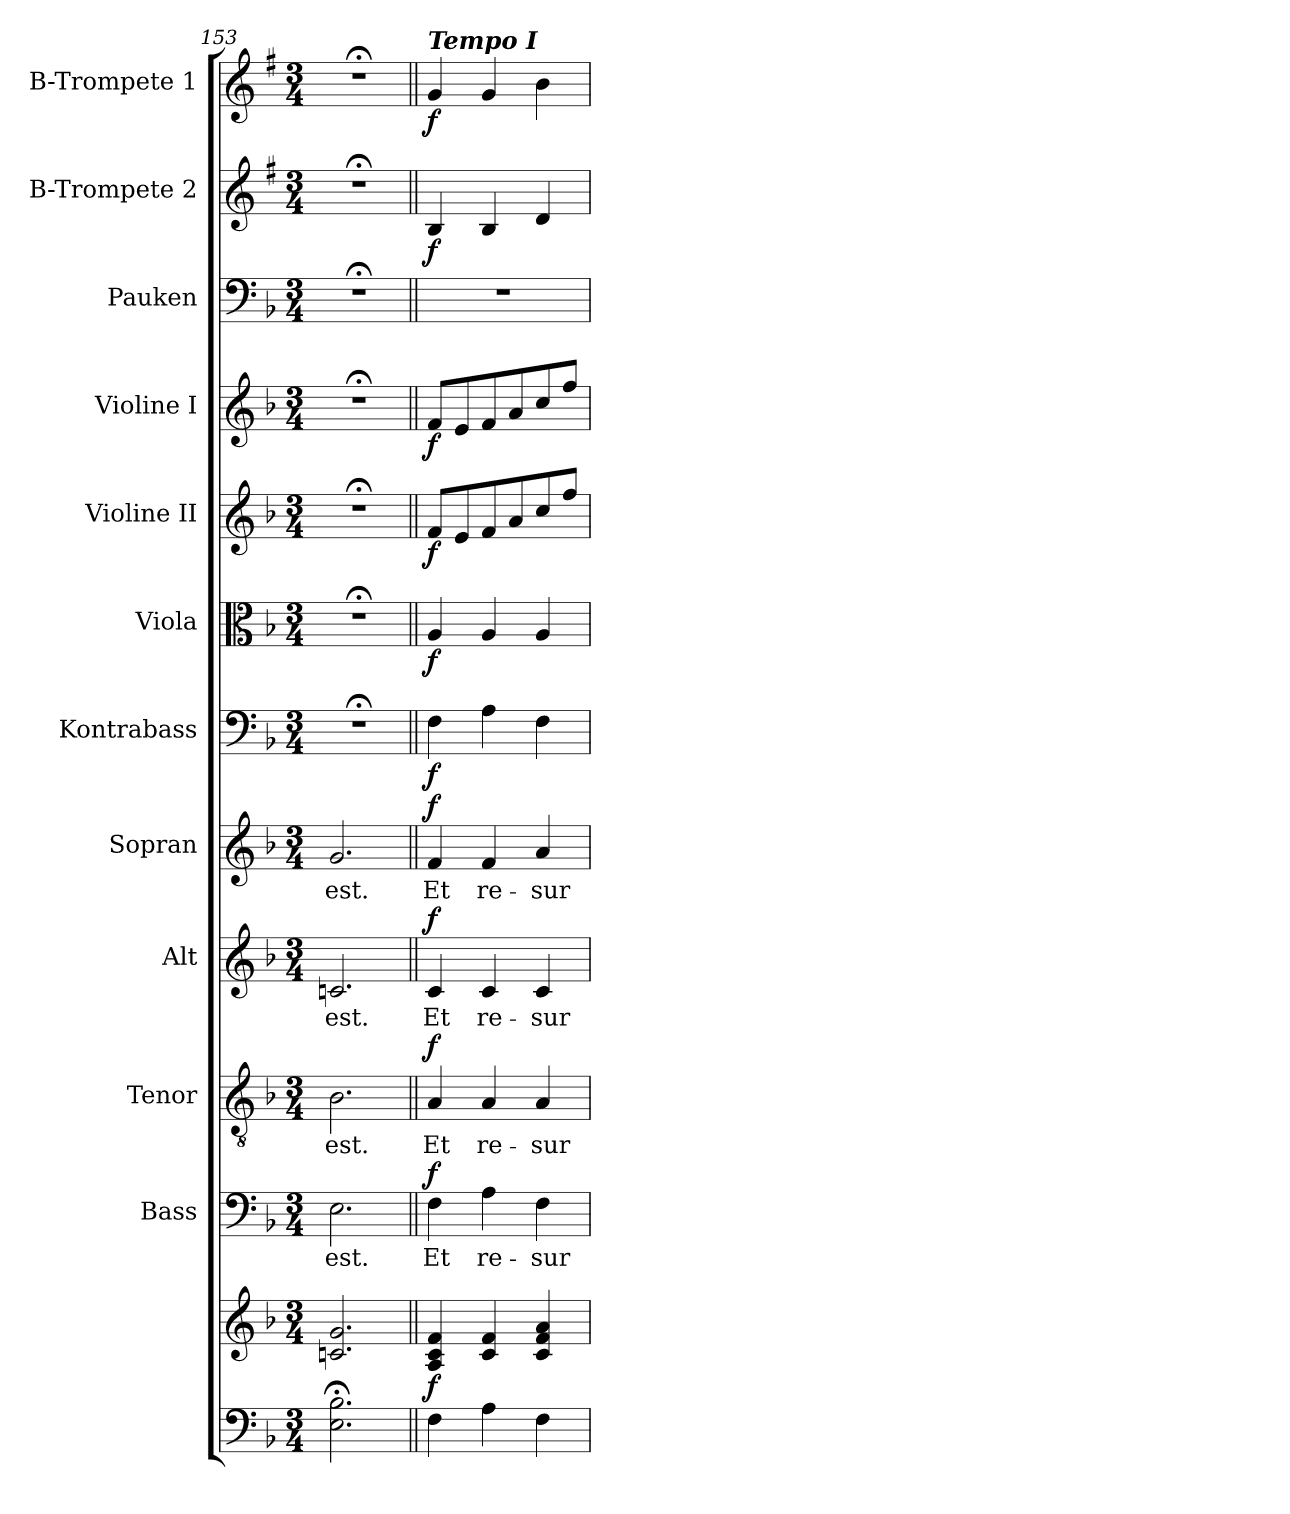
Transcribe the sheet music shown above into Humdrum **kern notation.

**kern	**kern	**dynam	**kern	**text	**dynam	**kern	**text	**dynam	**kern	**text	**dynam	**kern	**text	**dynam	**kern	**dynam	**kern	**dynam	**kern	**dynam	**kern	**dynam	**kern	**kern	**dynam	**kern	**dynam
*part12	*part12	*part12	*part11	*part11	*part11	*part10	*part10	*part10	*part9	*part9	*part9	*part8	*part8	*part8	*part7	*part7	*part6	*part6	*part5	*part5	*part4	*part4	*part3	*part2	*part2	*part1	*part1
*staff13	*staff12	*staff12/13	*staff11	*staff11	*staff11	*staff10	*staff10	*staff10	*staff9	*staff9	*staff9	*staff8	*staff8	*staff8	*staff7	*staff7	*staff6	*staff6	*staff5	*staff5	*staff4	*staff4	*staff3	*staff2	*staff2	*staff1	*staff1
*	*	*	*I"Bass	*	*	*I"Tenor	*	*	*I"Alt	*	*	*I"Sopran	*	*	*I"Kontrabass	*	*I"Viola	*	*I"Violine II	*	*I"Violine I	*	*I"Pauken	*I"B-Trompete 2	*	*I"B-Trompete 1	*
*	*	*	*I'B.	*	*	*I'T.	*	*	*I'A.	*	*	*I'S.	*	*	*I'Kb.	*	*I'Vla.	*	*I'Vl. II	*	*I'Vl. I	*	*I'Pk.	*I'B Trp. 2	*	*I'B Trp. 1	*
*clefF4	*clefG2	*	*clefF4	*	*	*clefGv2	*	*	*clefG2	*	*	*clefG2	*	*	*clefF4	*	*clefC3	*	*clefG2	*	*clefG2	*	*clefF4	*clefG2	*	*clefG2	*
*	*	*	*	*	*	*	*	*	*	*	*	*	*	*	*ITrd7c12	*	*	*	*	*	*	*	*	*ITrd1c2	*	*ITrd1c2	*
*k[b-]	*k[b-]	*	*k[b-]	*	*	*k[b-]	*	*	*k[b-]	*	*	*k[b-]	*	*	*k[b-]	*	*k[b-]	*	*k[b-]	*	*k[b-]	*	*k[b-]	*k[b-]	*	*k[b-]	*
*F:	*F:	*	*F:	*	*	*F:	*	*	*F:	*	*	*F:	*	*	*F:	*	*F:	*	*F:	*	*F:	*	*F:	*F:	*	*F:	*
*M3/4	*M3/4	*	*M3/4	*	*	*M3/4	*	*	*M3/4	*	*	*M3/4	*	*	*M3/4	*	*M3/4	*	*M3/4	*	*M3/4	*	*M3/4	*M3/4	*	*M3/4	*
=153	=153	=153	=153	=153	=153	=153	=153	=153	=153	=153	=153	=153	=153	=153	=153	=153	=153	=153	=153	=153	=153	=153	=153	=153	=153	=153	=153
!	!	!	!	!LO:LY:b	!	!	!LO:LY:b	!	!	!LO:LY:b	!	!	!LO:LY:b	!	!LO:N:vis=1	!	!LO:N:vis=1	!	!LO:N:vis=1	!	!LO:N:vis=1	!	!LO:N:vis=1	!LO:N:vis=1	!	!LO:N:vis=1	!
2.E\;< 2.B-\;<	2.cn/ 2.g/	.	2.E\	est.	.	2.B-\	est.	.	2.cn/	est.	.	2.g/	est.	.	2.r;<	.	2.r;<	.	2.r;<	.	2.r;<	.	2.r;<	2.r;<	.	2.r;<	.
!!LO:PB:g=z
=154||	=154||	=154||	=154||	=154||	=154||	=154||	=154||	=154||	=154||	=154||	=154||	=154||	=154||	=154||	=154||	=154||	=154||	=154||	=154||	=154||	=154||	=154||	=154||	=154||	=154||	=154||	=154||
!	!	!	!	!	!	!	!	!	!	!	!	!	!	!	!	!	!	!	!	!	!	!	!	!	!	!LO:TX:a:Bi:t=Tempo I	!
!	!	!LO:DY:b	!	!LO:LY:b	!LO:DY:a	!	!LO:LY:b	!LO:DY:a	!	!LO:LY:b	!LO:DY:a	!	!LO:LY:b	!LO:DY:a	!	!LO:DY:b	!	!LO:DY:b	!	!LO:DY:b	!	!LO:DY:b	!	!	!LO:DY:b	!	!LO:DY:b
4F\	4A/ 4c/ 4f/	f	4F\	Et	f	4A/	Et	f	4c/	Et	f	4f/	Et	f	4FF\	f	4A/	f	8f/L	f	8f/L	f	2.r	4A/	f	4f/	f
.	.	.	.	.	.	.	.	.	.	.	.	.	.	.	.	.	.	.	8e/	.	8e/	.	.	.	.	.	.
!	!	!	!	!LO:LY:b	!	!	!LO:LY:b	!	!	!LO:LY:b	!	!	!LO:LY:b	!	!	!	!	!	!	!	!	!	!	!	!	!	!
4A\	4c/ 4f/	.	4A\	re-	.	4A/	re-	.	4c/	re-	.	4f/	re-	.	4AA\	.	4A/	.	8f/	.	8f/	.	.	4A/	.	4f/	.
.	.	.	.	.	.	.	.	.	.	.	.	.	.	.	.	.	.	.	8a/	.	8a/	.	.	.	.	.	.
!	!	!	!	!LO:LY:b	!	!	!LO:LY:b	!	!	!LO:LY:b	!	!	!LO:LY:b	!	!	!	!	!	!	!	!	!	!	!	!	!	!
4F\	4c/ 4f/ 4a/	.	4F\	-sur-	.	4A/	-sur-	.	4c/	-sur-	.	4a/	-sur-	.	4FF\	.	4A/	.	8cc/	.	8cc/	.	.	4c/	.	4a\	.
.	.	.	.	.	.	.	.	.	.	.	.	.	.	.	.	.	.	.	8ff/J	.	8ff/J	.	.	.	.	.	.
=	=	=	=	=	=	=	=	=	=	=	=	=	=	=	=	=	=	=	=	=	=	=	=	=	=	=	=
*-	*-	*-	*-	*-	*-	*-	*-	*-	*-	*-	*-	*-	*-	*-	*-	*-	*-	*-	*-	*-	*-	*-	*-	*-	*-	*-	*-
